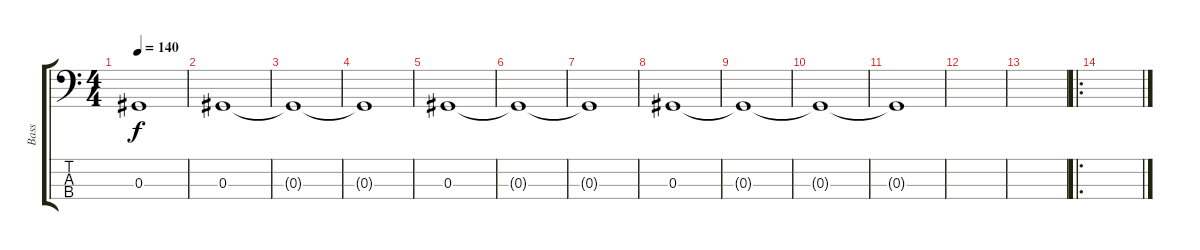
\track ("Bass" "Bass") {instrument electricbasspick}
\staff {score tabs}
\tuning (Gb2 Db2 Ab1 Eb1) {hide}
\ts (4 4)
\tempo 140
\clef f4
\ks c
0.3{t}.1{dy f} |
0.3.1 |
0.3{t}.1 |
0.3{t}.1 |
0.3.1 |
0.3{t}.1 |
0.3{t}.1 |
0.3.1{volume 0} |
0.3{t}.1 |
0.3{t}.1 |
0.3{t}.1 |
|
|
\ro
